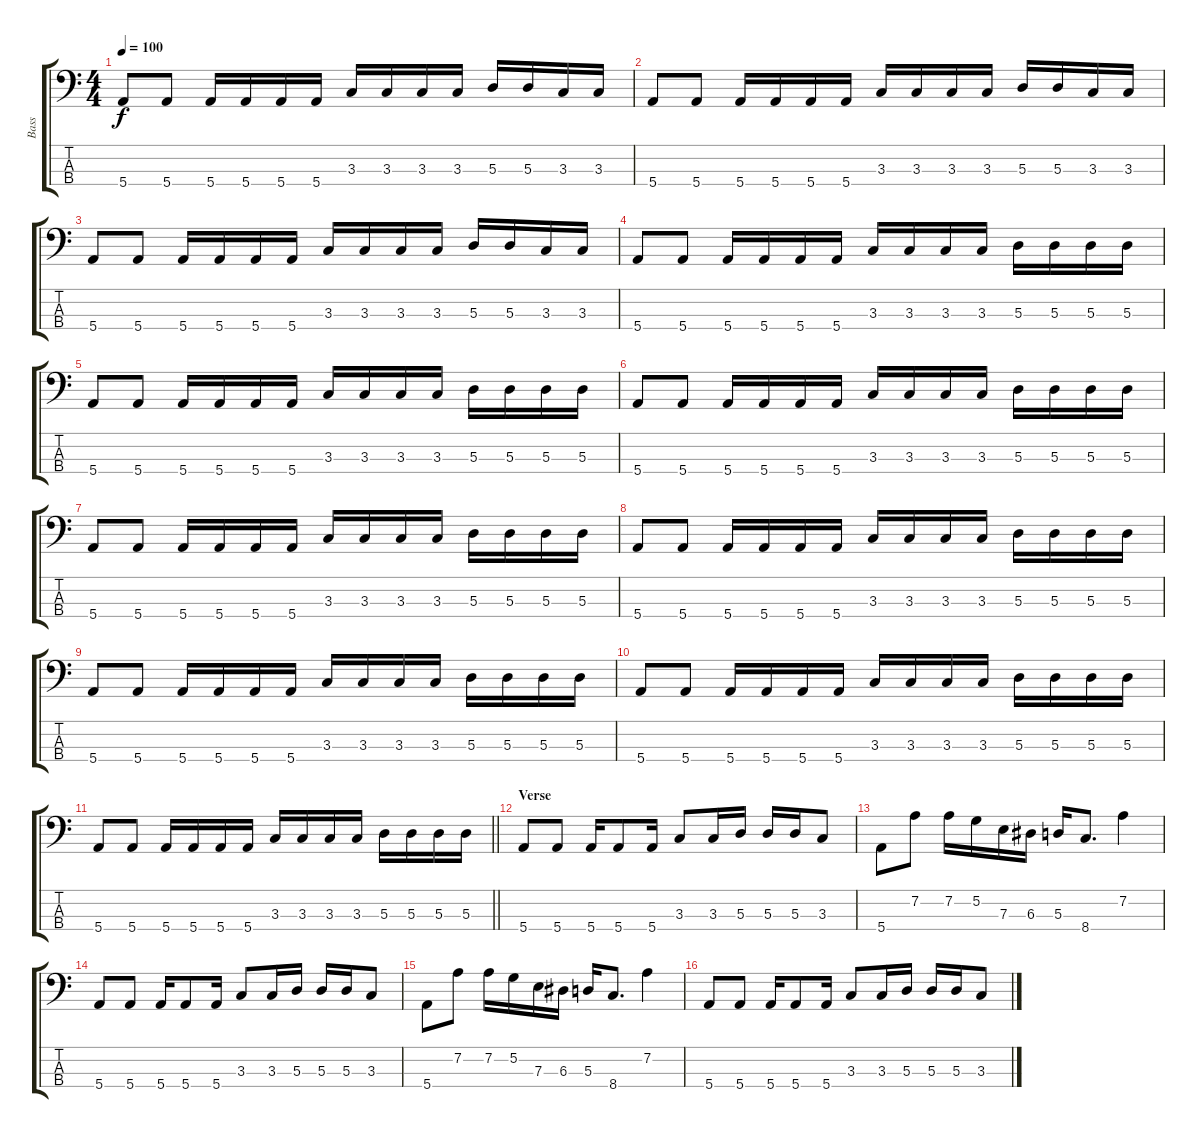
\track ("Bass" "Bass") {instrument electricbassfinger}
\staff {score tabs}
\tuning (G2 D2 A1 E1) {hide}
\ts (4 4)
\tempo 100
\clef f4
\ks c
5.4.8{dy f} 5.4.8 5.4.16 5.4.16 5.4.16 5.4.16 3.3.16 3.3.16 3.3.16 3.3.16 5.3.16 5.3.16 3.3.16 3.3.16 |
5.4.8 5.4.8 5.4.16 5.4.16 5.4.16 5.4.16 3.3.16 3.3.16 3.3.16 3.3.16 5.3.16 5.3.16 3.3.16 3.3.16 |
5.4.8 5.4.8 5.4.16 5.4.16 5.4.16 5.4.16 3.3.16 3.3.16 3.3.16 3.3.16 5.3.16 5.3.16 3.3.16 3.3.16 |
5.4.8 5.4.8 5.4.16 5.4.16 5.4.16 5.4.16 3.3.16 3.3.16 3.3.16 3.3.16 5.3.16 5.3.16 5.3.16 5.3.16 |
5.4.8 5.4.8 5.4.16 5.4.16 5.4.16 5.4.16 3.3.16 3.3.16 3.3.16 3.3.16 5.3.16 5.3.16 5.3.16 5.3.16 |
5.4.8 5.4.8 5.4.16 5.4.16 5.4.16 5.4.16 3.3.16 3.3.16 3.3.16 3.3.16 5.3.16 5.3.16 5.3.16 5.3.16 |
5.4.8 5.4.8 5.4.16 5.4.16 5.4.16 5.4.16 3.3.16 3.3.16 3.3.16 3.3.16 5.3.16 5.3.16 5.3.16 5.3.16 |
5.4.8 5.4.8 5.4.16 5.4.16 5.4.16 5.4.16 3.3.16 3.3.16 3.3.16 3.3.16 5.3.16 5.3.16 5.3.16 5.3.16 |
5.4.8 5.4.8 5.4.16 5.4.16 5.4.16 5.4.16 3.3.16 3.3.16 3.3.16 3.3.16 5.3.16 5.3.16 5.3.16 5.3.16 |
5.4.8 5.4.8 5.4.16 5.4.16 5.4.16 5.4.16 3.3.16 3.3.16 3.3.16 3.3.16 5.3.16 5.3.16 5.3.16 5.3.16 |
\barLineRight lightlight
5.4.8 5.4.8 5.4.16 5.4.16 5.4.16 5.4.16 3.3.16 3.3.16 3.3.16 3.3.16 5.3.16 5.3.16 5.3.16 5.3.16 |
\section ("" "Verse")
5.4.8 5.4.8 5.4.16 5.4.8 5.4.16 3.3.8 3.3.16 5.3.16 5.3.16 5.3.16 3.3.8 |
5.4.8 7.2.8 7.2.16 5.2.16 7.3.16 6.3.16 5.3.16 8.4.8{d} 7.2.4 |
5.4.8 5.4.8 5.4.16 5.4.8 5.4.16 3.3.8 3.3.16 5.3.16 5.3.16 5.3.16 3.3.8 |
5.4.8 7.2.8 7.2.16 5.2.16 7.3.16 6.3.16 5.3.16 8.4.8{d} 7.2.4 |
5.4.8 5.4.8 5.4.16 5.4.8 5.4.16 3.3.8 3.3.16 5.3.16 5.3.16 5.3.16 3.3.8
